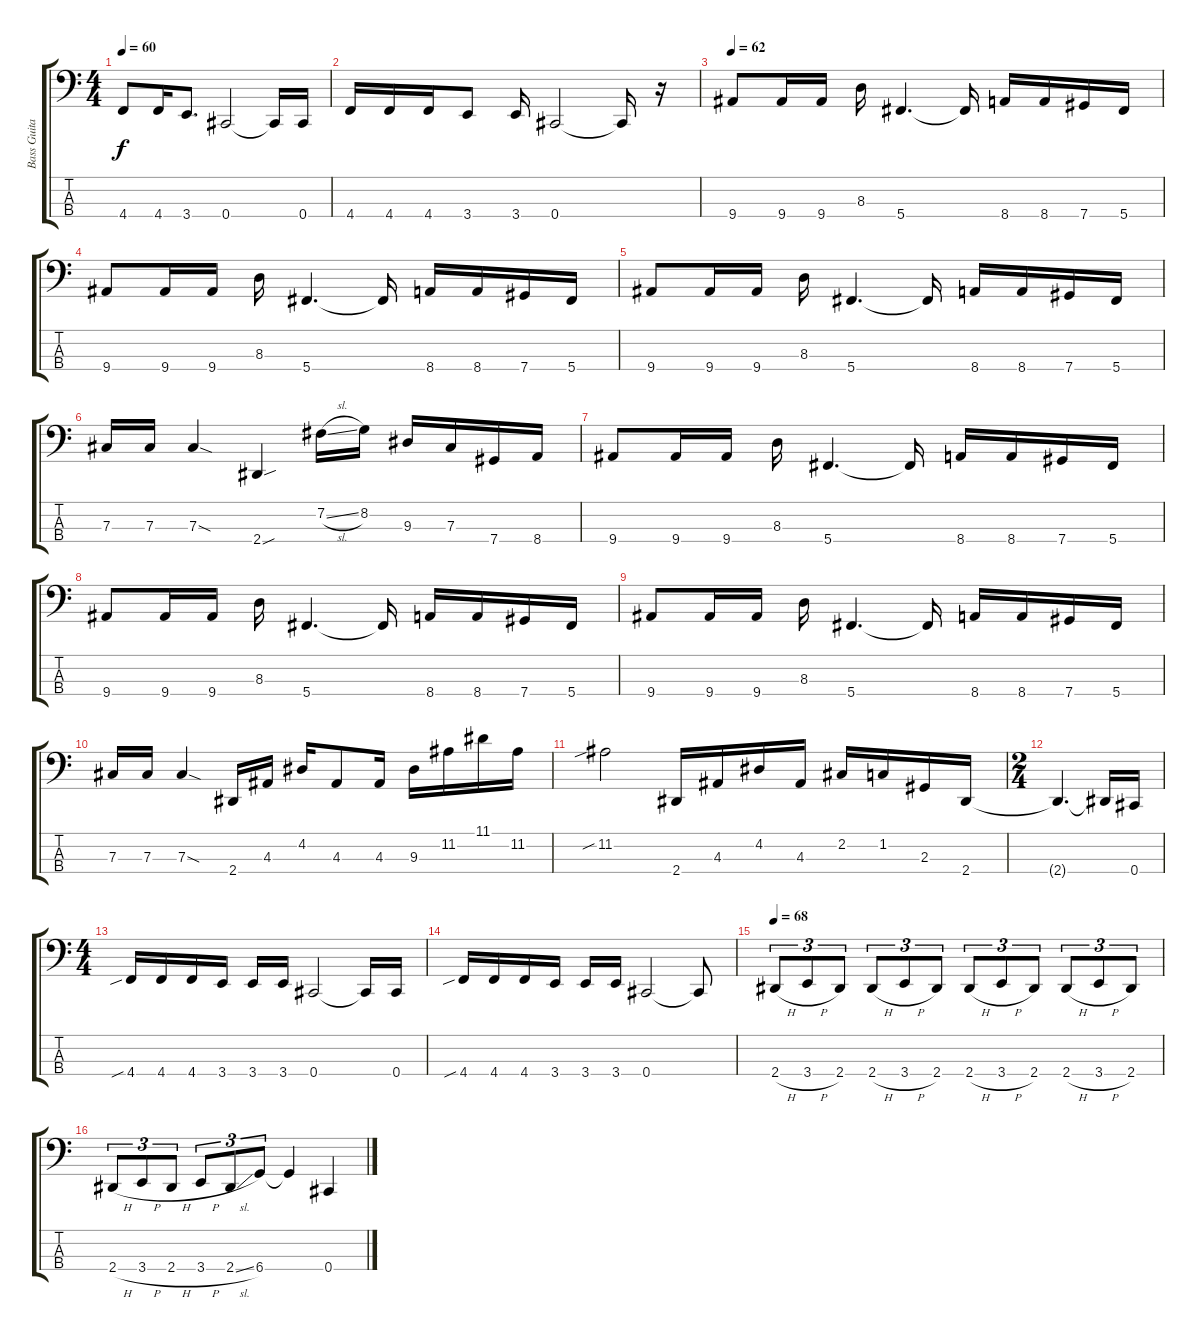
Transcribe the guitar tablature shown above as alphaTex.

\track ("Bass Guitar" "Bass Guita") {instrument electricbassfinger}
\staff {score tabs}
\tuning (E2 B1 Gb1 Db1) {hide}
\ts (4 4)
\tempo 60
\clef f4
\ks c
4.4.8{dy f} 4.4.16 3.4.8{d} 0.4.2 0.4{t}.16 0.4.16 |
4.4.16 4.4.16 4.4.16 3.4.8 3.4.16 0.4.2 0.4{t}.16 r.16 |
\tempo 62
9.4.8 9.4.16 9.4.16 8.3.16 5.4.4{d} 5.4{t}.16 8.4.16 8.4.16 7.4.16 5.4.16 |
9.4.8 9.4.16 9.4.16 8.3.16 5.4.4{d} 5.4{t}.16 8.4.16 8.4.16 7.4.16 5.4.16 |
9.4.8 9.4.16 9.4.16 8.3.16 5.4.4{d} 5.4{t}.16 8.4.16 8.4.16 7.4.16 5.4.16 |
7.3.16 7.3.16 7.3{sod}.4 2.4{sou}.4 7.2{sl}.16 8.2.16 9.3.16 7.3.16 7.4.16 8.4.16 |
9.4.8 9.4.16 9.4.16 8.3.16 5.4.4{d} 5.4{t}.16 8.4.16 8.4.16 7.4.16 5.4.16 |
9.4.8 9.4.16 9.4.16 8.3.16 5.4.4{d} 5.4{t}.16 8.4.16 8.4.16 7.4.16 5.4.16 |
9.4.8 9.4.16 9.4.16 8.3.16 5.4.4{d} 5.4{t}.16 8.4.16 8.4.16 7.4.16 5.4.16 |
7.3.16 7.3.16 7.3{sod}.4 2.4.16 4.3.16 4.2.16 4.3.8 4.3.16 9.3.16 11.2.16 11.1.16 11.2.16 |
11.2{sib}.2 2.4.16 4.3.16 4.2.16 4.3.16 2.2.16 1.2.16 2.3.16 2.4.16 |
\ts (2 4)
2.4{t}.4{d} 2.4{t}.16 0.4.16 |
\ts (4 4)
4.4{sib}.16 4.4.16 4.4.16 3.4.16 3.4.16 3.4.16 0.4.2 0.4{t}.16 0.4.16 |
4.4{sib}.16 4.4.16 4.4.16 3.4.16 3.4.16 3.4.16 0.4.2 0.4{t}.8 |
\tempo 68
2.4{h}.8{tu (3 2)} 3.4{h}.8{tu (3 2)} 2.4.8{tu (3 2)} 2.4{h}.8{tu (3 2)} 3.4{h}.8{tu (3 2)} 2.4.8{tu (3 2)} 2.4{h}.8{tu (3 2)} 3.4{h}.8{tu (3 2)} 2.4.8{tu (3 2)} 2.4{h}.8{tu (3 2)} 3.4{h}.8{tu (3 2)} 2.4.8{tu (3 2)} |
2.4{h}.8{tu (3 2)} 3.4{h}.8{tu (3 2)} 2.4{h}.8{tu (3 2)} 3.4{h}.8{tu (3 2)} 2.4{sl}.8{tu (3 2)} 6.4.8{tu (3 2)} 6.4{t}.4 0.4.4
